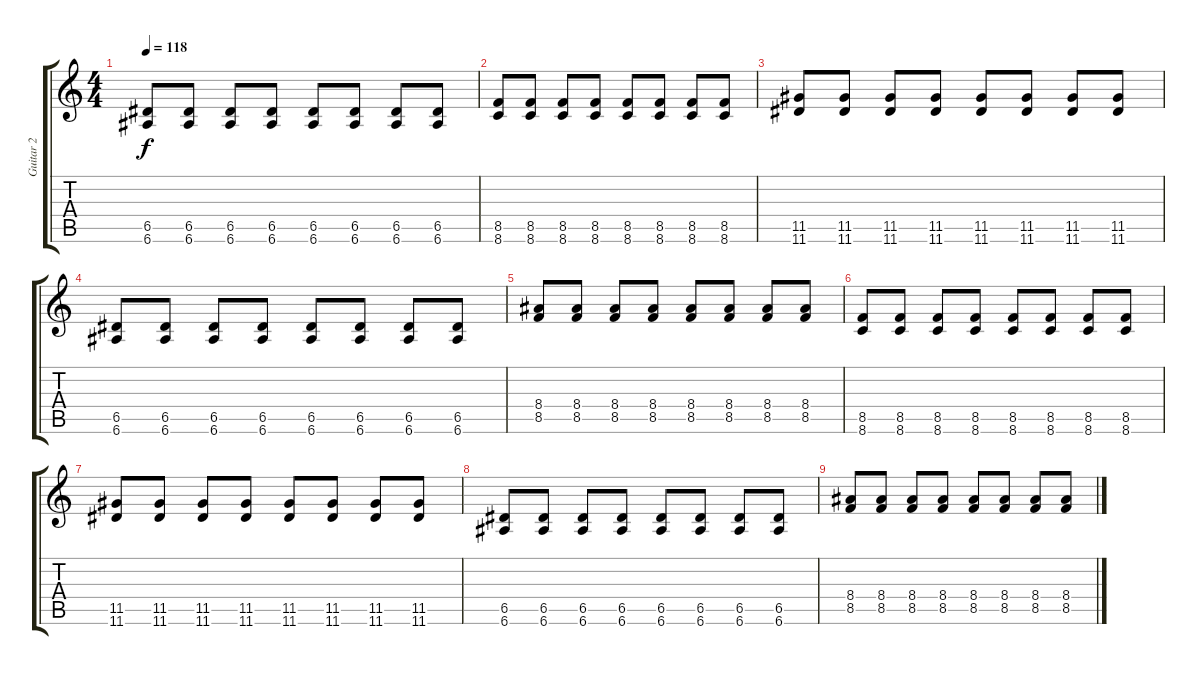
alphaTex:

\track ("Guitar 2" "Guitar 2") {instrument distortionguitar}
\staff {score tabs}
\tuning (E4 B3 G3 D3 A2 E2) {hide}
\ts (4 4)
\tempo 118
\clef g2
\ks c
(6.5 6.6).8{dy f} (6.5 6.6).8 (6.5 6.6).8 (6.5 6.6).8 (6.5 6.6).8 (6.5 6.6).8 (6.5 6.6).8 (6.5 6.6).8 |
(8.5 8.6).8 (8.5 8.6).8 (8.5 8.6).8 (8.5 8.6).8 (8.5 8.6).8 (8.5 8.6).8 (8.5 8.6).8 (8.5 8.6).8 |
(11.5 11.6).8 (11.5 11.6).8 (11.5 11.6).8 (11.5 11.6).8 (11.5 11.6).8 (11.5 11.6).8 (11.5 11.6).8 (11.5 11.6).8 |
(6.5 6.6).8 (6.5 6.6).8 (6.5 6.6).8 (6.5 6.6).8 (6.5 6.6).8 (6.5 6.6).8 (6.5 6.6).8 (6.5 6.6).8 |
(8.4 8.5).8 (8.4 8.5).8 (8.4 8.5).8 (8.4 8.5).8 (8.4 8.5).8 (8.4 8.5).8 (8.4 8.5).8 (8.4 8.5).8 |
(8.5 8.6).8 (8.5 8.6).8 (8.5 8.6).8 (8.5 8.6).8 (8.5 8.6).8 (8.5 8.6).8 (8.5 8.6).8 (8.5 8.6).8 |
(11.5 11.6).8 (11.5 11.6).8 (11.5 11.6).8 (11.5 11.6).8 (11.5 11.6).8 (11.5 11.6).8 (11.5 11.6).8 (11.5 11.6).8 |
(6.5 6.6).8 (6.5 6.6).8 (6.5 6.6).8 (6.5 6.6).8 (6.5 6.6).8 (6.5 6.6).8 (6.5 6.6).8 (6.5 6.6).8 |
(8.4 8.5).8 (8.4 8.5).8 (8.4 8.5).8 (8.4 8.5).8 (8.4 8.5).8 (8.4 8.5).8 (8.4 8.5).8 (8.4 8.5).8
